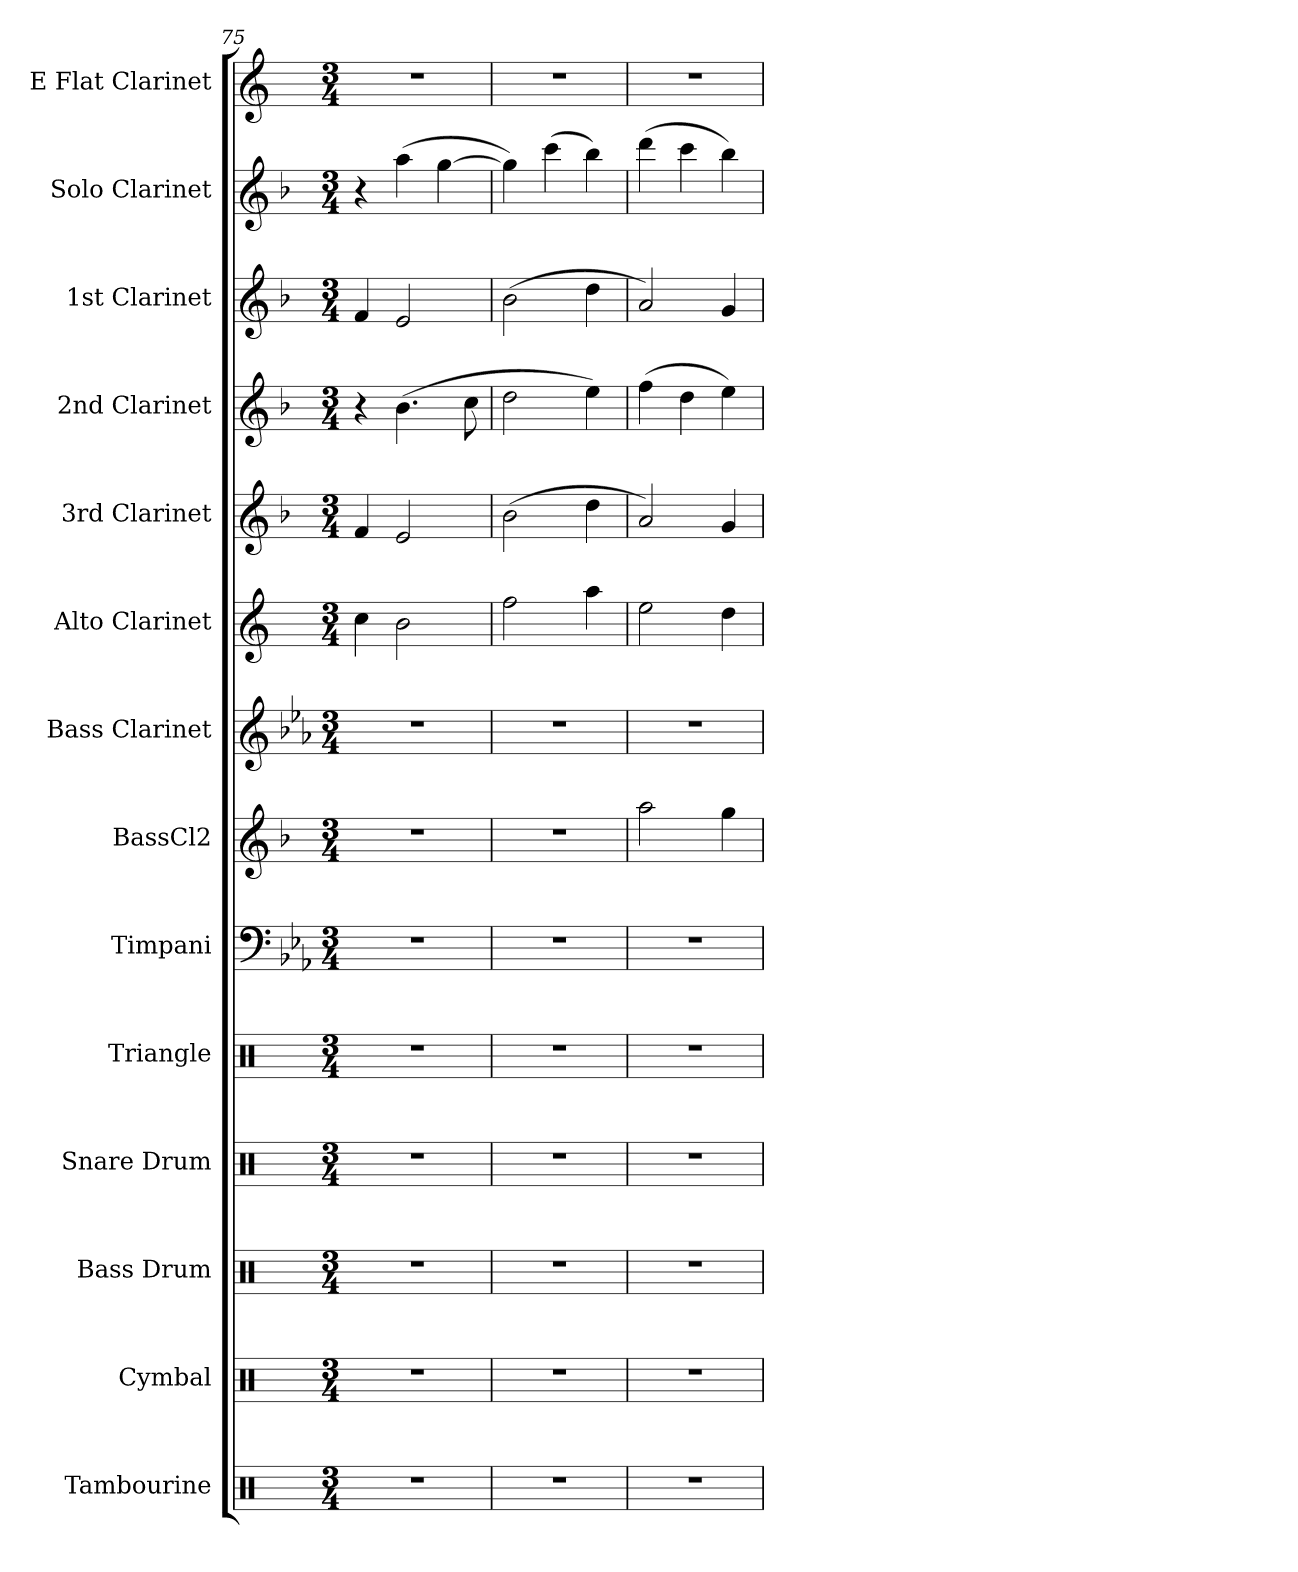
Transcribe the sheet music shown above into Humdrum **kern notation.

**kern	**kern	**kern	**kern	**kern	**kern	**kern	**kern	**kern	**kern	**kern	**kern	**kern	**kern
*part14	*part13	*part12	*part11	*part10	*part9	*part8	*part7	*part6	*part5	*part4	*part3	*part2	*part1
*staff14	*staff13	*staff12	*staff11	*staff10	*staff9	*staff8	*staff7	*staff6	*staff5	*staff4	*staff3	*staff2	*staff1
*I"Tambourine	*I"Cymbal	*I"Bass Drum	*I"Snare Drum	*I"Triangle	*I"Timpani	*I"BassCl2	*I"Bass Clarinet	*I"Alto Clarinet	*I"3rd Clarinet	*I"2nd Clarinet	*I"1st Clarinet	*I"Solo Clarinet	*I"E Flat Clarinet
*I'Tamb.	*I'Cym.	*I'B. Dr.	*I'Sn. Dr.	*I'Trgl.	*I'Timp.	*I'B. Cl2	*I'B. Cl.	*I'A. Cl.	*I'3rdCl.	*I'2nd Cl.	*I'1stCl.	*I'SoloCl.	*
*clefX	*clefX	*clefX	*clefX	*clefX	*clefF4	*clefG2	*clefG2	*clefG2	*clefG2	*clefG2	*clefG2	*clefG2	*clefG2
*	*	*	*	*	*	*ITrd1c2	*ITrd8c14	*ITrd1c2	*ITrd1c2	*ITrd1c2	*ITrd1c2	*ITrd1c2	*ITrd-2c-3
*k[]	*k[]	*k[]	*k[]	*k[]	*k[b-e-a-]	*k[b-e-a-]	*k[b-e-a-]	*k[b-e-]	*k[b-e-a-]	*k[b-e-a-]	*k[b-e-a-]	*k[b-e-a-]	*k[b-e-a-]
*M3/4	*M3/4	*M3/4	*M3/4	*M3/4	*M3/4	*M3/4	*M3/4	*M3/4	*M3/4	*M3/4	*M3/4	*M3/4	*M3/4
=75	=75	=75	=75	=75	=75	=75	=75	=75	=75	=75	=75	=75	=75
2.r	2.r	2.r	2.r	2.r	2.r	2.r	2.r	4b-\	4e-/	4r	4e-/	4r	2.r
.	.	.	.	.	.	.	.	2a\	2d/	(4.a-\	2d/	(4gg\	.
.	.	.	.	.	.	.	.	.	.	.	.	[4ff\	.
.	.	.	.	.	.	.	.	.	.	8b-\	.	.	.
=76	=76	=76	=76	=76	=76	=76	=76	=76	=76	=76	=76	=76	=76
2.r	2.r	2.r	2.r	2.r	2.r	2.r	2.r	2ee-\	(2a-\	2cc\	(2a-\	4ff\])	2.r
.	.	.	.	.	.	.	.	.	.	.	.	(4bb-\	.
.	.	.	.	.	.	.	.	4gg\	4cc\	4dd\)	4cc\	4aa-\)	.
=77	=77	=77	=77	=77	=77	=77	=77	=77	=77	=77	=77	=77	=77
2.r	2.r	2.r	2.r	2.r	2.r	2gg\	2.r	2dd\	2g/)	(4ee-\	2g/)	(4ccc\	2.r
.	.	.	.	.	.	.	.	.	.	4cc\	.	4bb-\	.
.	.	.	.	.	.	4ff\	.	4cc\	4f/	4dd\)	4f/	4aa-\)	.
=	=	=	=	=	=	=	=	=	=	=	=	=	=
*-	*-	*-	*-	*-	*-	*-	*-	*-	*-	*-	*-	*-	*-
